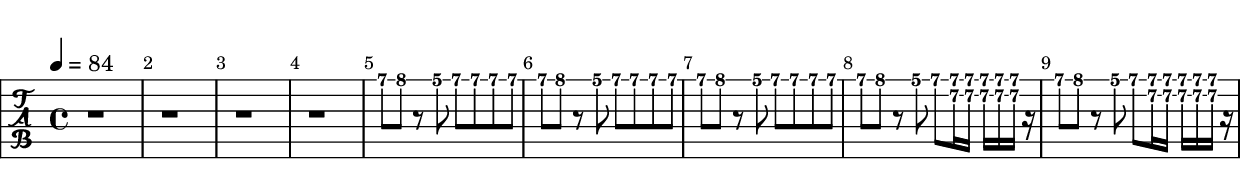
\version "2.20.0"

\paper {
  indent = 0\mm
  line-width = 210\mm
  oddHeaderMarkup = ""
  evenHeaderMarkup = ""
  oddFooterMarkup = ""
  evenFooterMarkup = ""
}

\version "2.20.0"

song_tempo = 84

% Em
ma = {
  < e, b, e g>1
}

% C
mb = {
  < g, c e g c' e'   >1
}

% G
mc = {
  < g, d b d' >1
}

md = {
  <fis, d a d'>1
}


rhythm = {
  \ma \mb \ma \mb
  \ma \mb \ma \mb


  \ma \mb \mc \md
  \ma \mb \mc \md
  \ma \mb \mc \md
}

lead = {


  r1 | r1 | r1 | r1 |
  b'8 c'' r a' b' b' b' b' |
  b'8 c'' r a' b' b' b' b' |
  b'8 c'' r a' b' b' b' b' |
  b'8 c'' r a' b' <fis' b'>16 <fis' b'><fis' b'><fis' b'><fis' b'> r |
  b'8 c'' r a' b' <fis' b'>16 <fis' b'><fis' b'><fis' b'><fis' b'> r |

}


drumbar =  \drummode {
  bassdrum4
  snare
  bassdrum
  snare
}

drumbarhh =  \drummode {
  hihat8
  hihat8
  hihat8
  hihat8
  hihat8
  hihat8
  hihat8
  hihat8
}



staff_rhythm =   {
  \clef "treble_8"
  \tempo 4 = \song_tempo
  \override Score.BarNumber.break-visibility = ##(#t #t #t)
  %\set TabStaff.stringTunings = #custom-tuning
  \rhythm
}

staff_lead =    {
  \clef "treble_8"
  \tempo 4 = \song_tempo
  \override Score.BarNumber.break-visibility = ##(#t #t #t)
  \omit StringNumber
  \lead

}

staff_lead_tab = {
  \tempo 4 = \song_tempo
  \tabFullNotation
  \override Score.BarNumber.break-visibility = ##(#t #t #t)
  \lead
}





\score {
  <<

    %\new ChordNames { \theChords }

    \new TabStaff {
      \tempo 4 = \song_tempo
      \override Score.BarNumber.break-visibility = ##(#t #t #t)
      \tabFullNotation

      \lead
    }



  >>
  \layout {}

}
